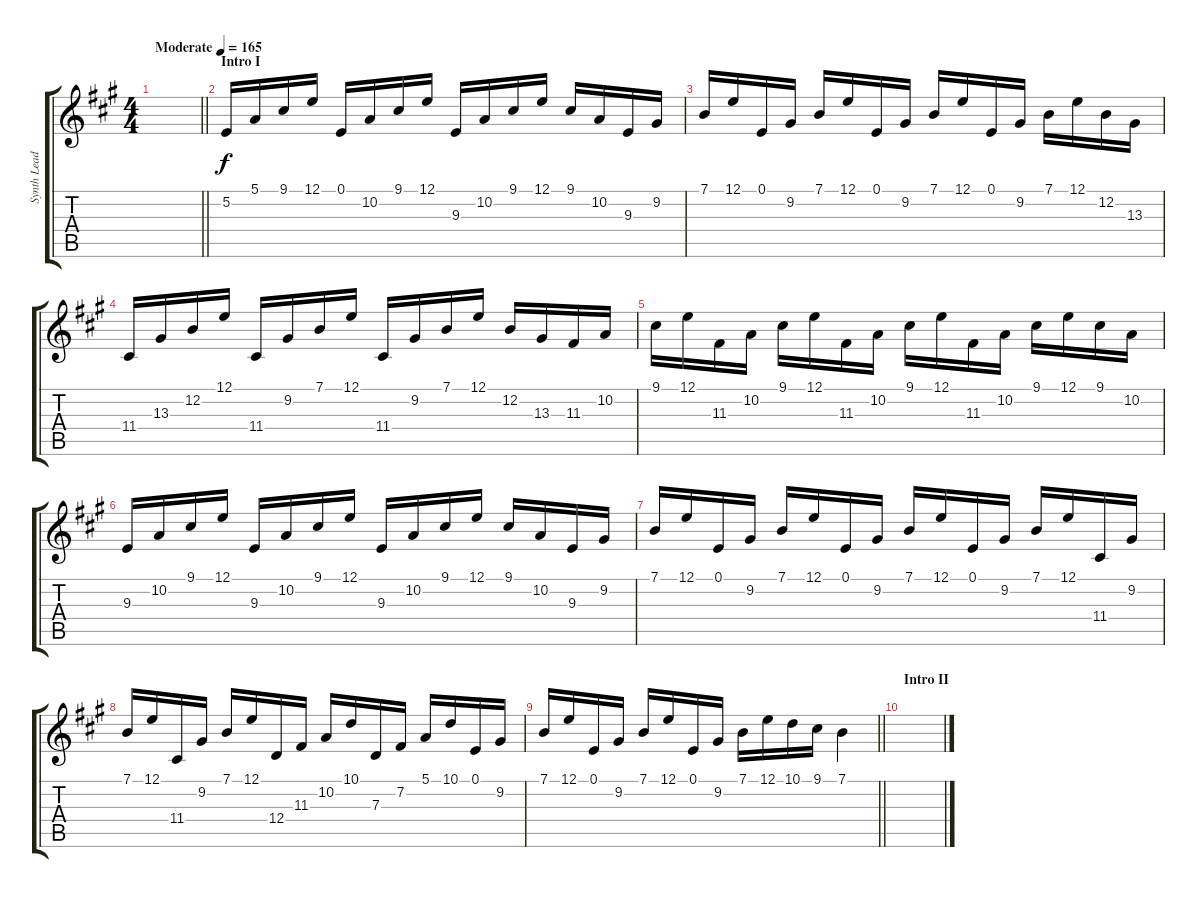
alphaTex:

\track ("Synth Lead" "Synth Lead") {instrument lead2sawtooth}
\staff {score tabs}
\tuning (E4 B3 G3 D3 A2 E2) {hide}
\ts (4 4)
\tempo (165 "Moderate")
\clef g2
\barLineRight lightlight
\ks a
|
\section ("" "Intro I")
5.2.16 5.1.16 9.1.16 12.1.16 0.1.16 10.2.16 9.1.16 12.1.16 9.3.16 10.2.16 9.1.16 12.1.16 9.1.16 10.2.16 9.3.16 9.2.16 |
7.1.16 12.1.16 0.1.16 9.2.16 7.1.16 12.1.16 0.1.16 9.2.16 7.1.16 12.1.16 0.1.16 9.2.16 7.1.16 12.1.16 12.2.16 13.3.16 |
11.4.16 13.3.16 12.2.16 12.1.16 11.4.16 9.2.16 7.1.16 12.1.16 11.4.16 9.2.16 7.1.16 12.1.16 12.2.16 13.3.16 11.3.16 10.2.16 |
9.1.16 12.1.16 11.3.16 10.2.16 9.1.16 12.1.16 11.3.16 10.2.16 9.1.16 12.1.16 11.3.16 10.2.16 9.1.16 12.1.16 9.1.16 10.2.16 |
9.3.16 10.2.16 9.1.16 12.1.16 9.3.16 10.2.16 9.1.16 12.1.16 9.3.16 10.2.16 9.1.16 12.1.16 9.1.16 10.2.16 9.3.16 9.2.16 |
7.1.16 12.1.16 0.1.16 9.2.16 7.1.16 12.1.16 0.1.16 9.2.16 7.1.16 12.1.16 0.1.16 9.2.16 7.1.16 12.1.16 11.4.16 9.2.16 |
7.1.16 12.1.16 11.4.16 9.2.16 7.1.16 12.1.16 12.4.16 11.3.16 10.2.16 10.1.16 7.3.16 7.2.16 5.1.16 10.1.16 0.1.16 9.2.16 |
\barLineRight lightlight
7.1.16 12.1.16 0.1.16 9.2.16 7.1.16 12.1.16 0.1.16 9.2.16 7.1.16 12.1.16 10.1.16 9.1.16 7.1.4 |
\section ("" "Intro II")
